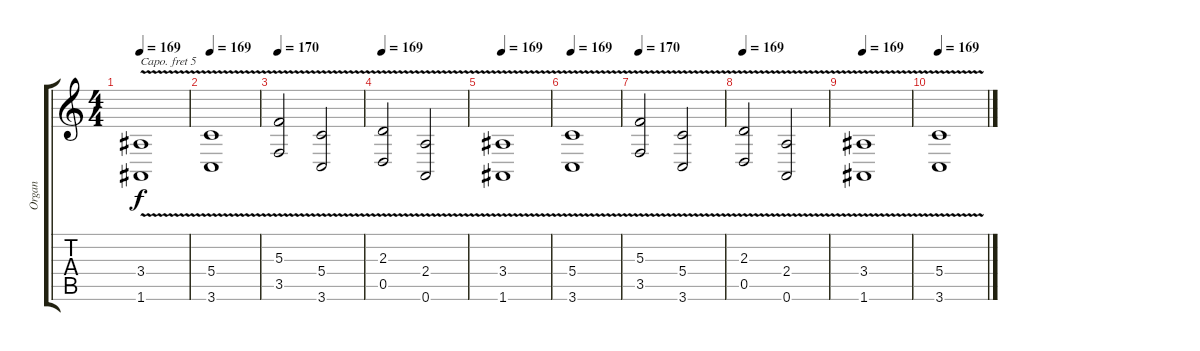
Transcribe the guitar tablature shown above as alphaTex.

\track ("Organ" "Organ") {instrument drawbarorgan}
\staff {score tabs}
\capo 5
\tuning (E4 B3 G3 D3 A2 E2) {hide}
\ts (4 4)
\tempo 169
\clef g2
\ks c
(3.4{v} 1.6{v}).1{dy f} |
\tempo 169
(5.4{v} 3.6{v}).1 |
\tempo 169
\tempo 170
(5.3{v} 3.5{v}).2 (5.4{v} 3.6{v}).2 |
\tempo 169
(2.3{v} 0.5{v}).2 (2.4{v} 0.6{v}).2 |
\tempo 169
(3.4{v} 1.6{v}).1 |
\tempo 169
(5.4{v} 3.6{v}).1 |
\tempo 169
\tempo 170
(5.3{v} 3.5{v}).2 (5.4{v} 3.6{v}).2 |
\tempo 169
(2.3{v} 0.5{v}).2 (2.4{v} 0.6{v}).2 |
\tempo 169
(3.4{v} 1.6{v}).1 |
\tempo 169
(5.4{v} 3.6{v}).1
